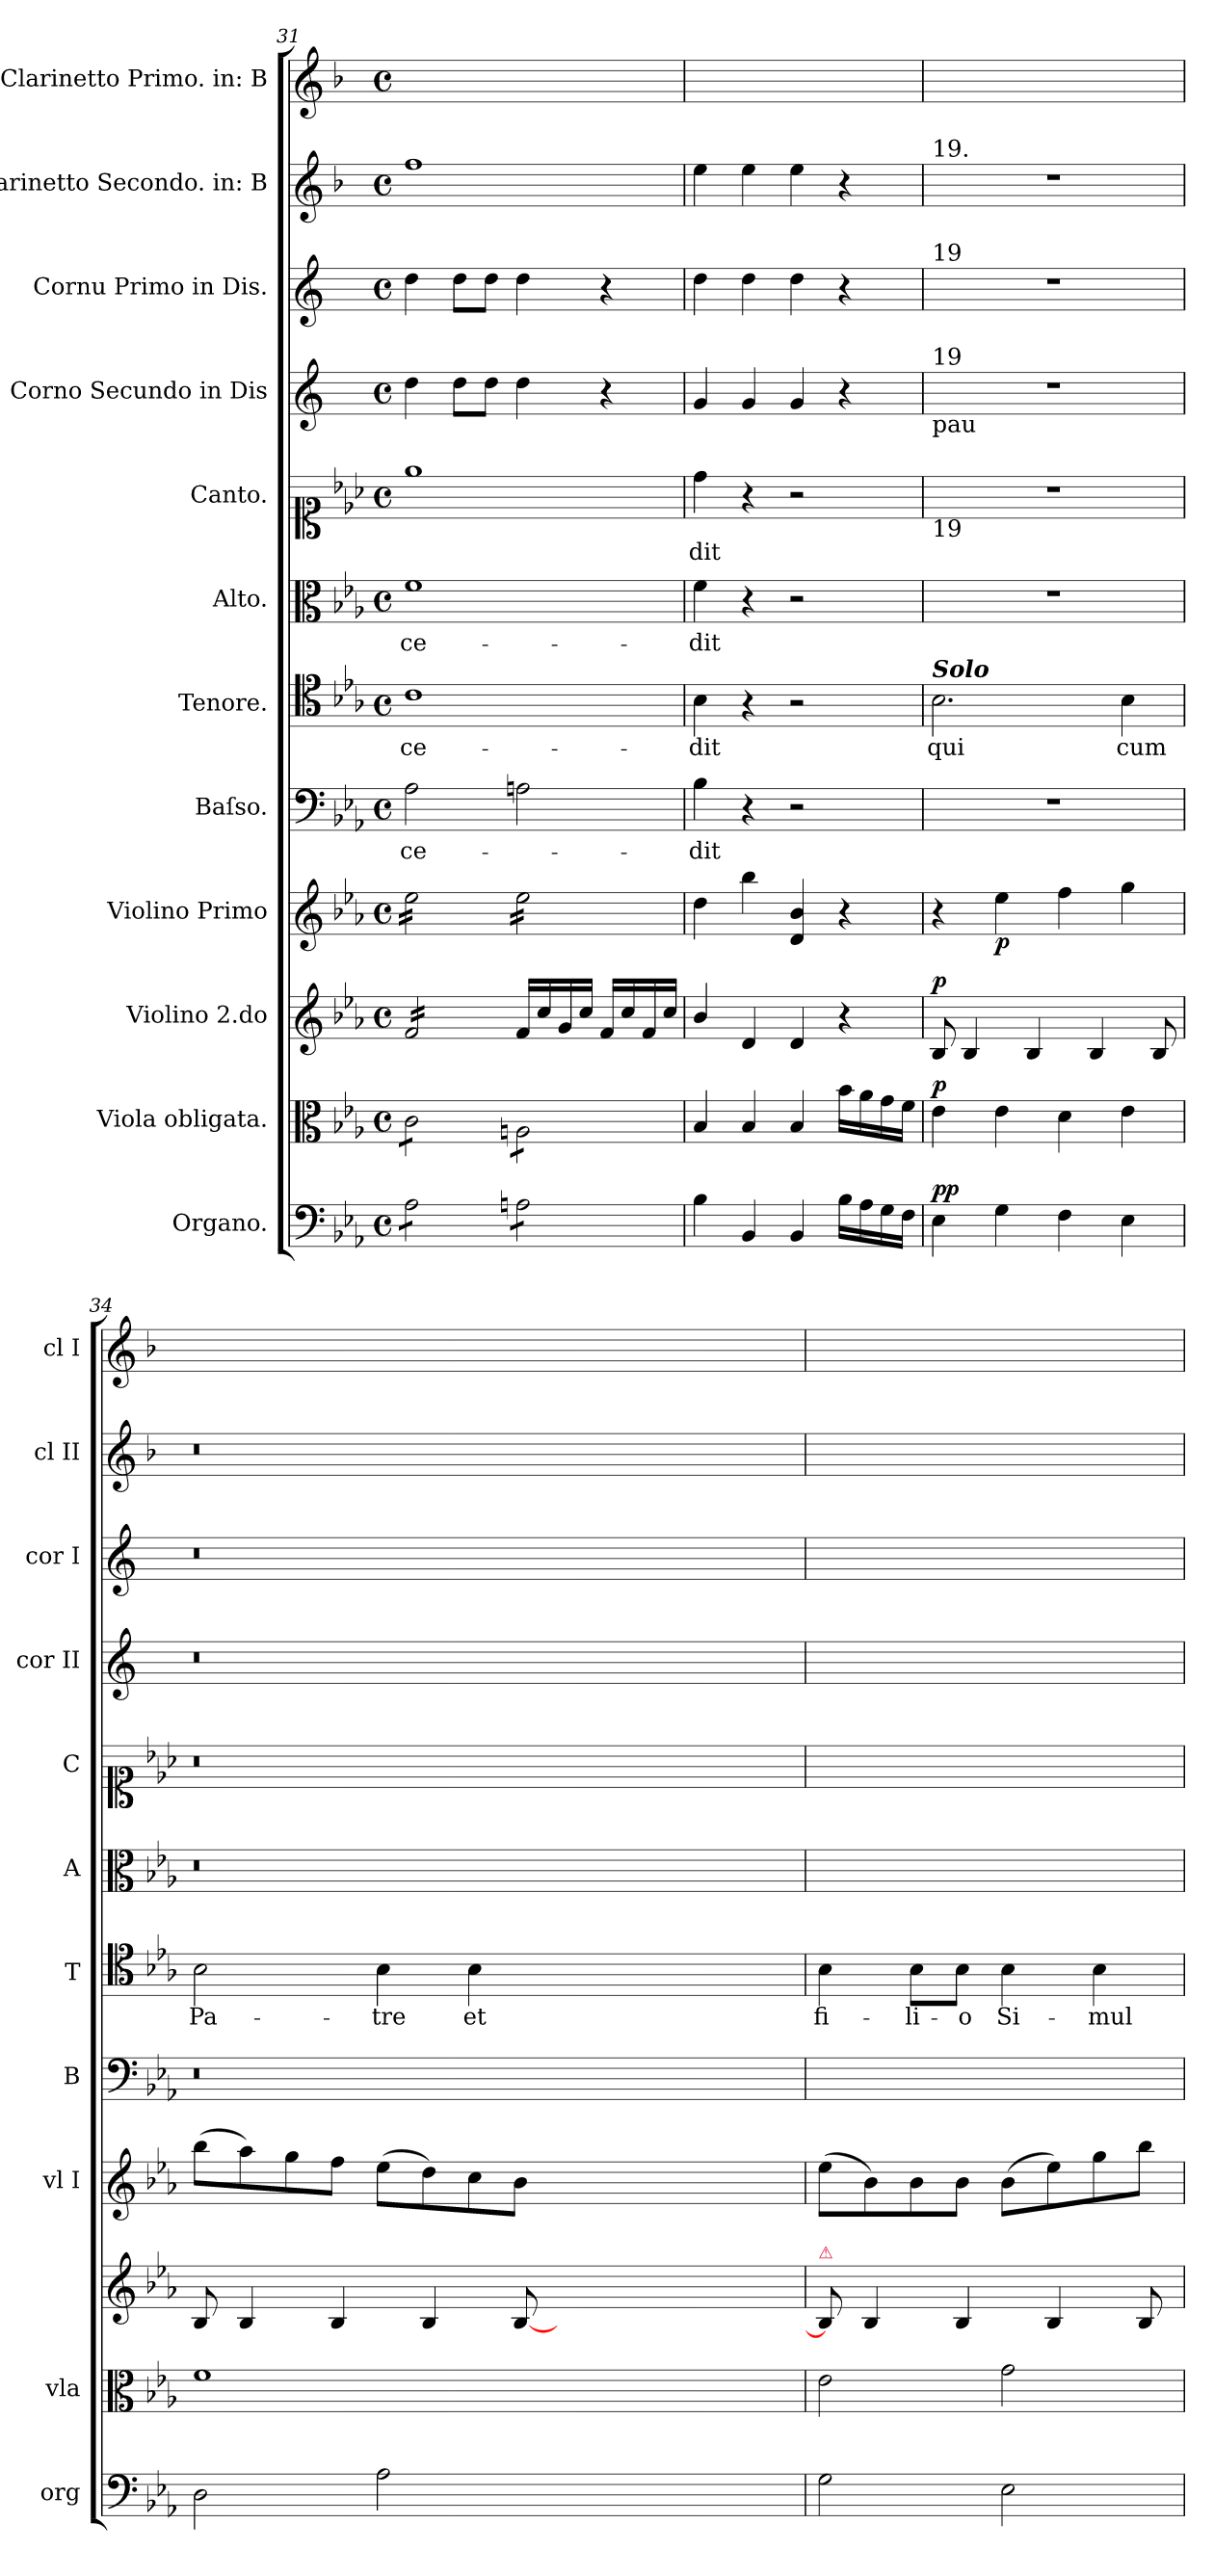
**kern	**dynam	**kern	**dynam	**kern	**dynam	**kern	**dynam	**kern	**text	**kern	**text	**kern	**text	**kern	**text	**kern	**kern	**kern	**kern
*part12	*part12	*part11	*part11	*part10	*part10	*part9	*part9	*part8	*part8	*part7	*part7	*part6	*part6	*part5	*part5	*part4	*part3	*part2	*part1
*staff12	*staff12	*staff11	*staff11	*staff10	*staff10	*staff9	*staff9	*staff8	*staff8	*staff7	*staff7	*staff6	*staff6	*staff5	*staff5	*staff4	*staff3	*staff2	*staff1
*I"Organo.	*	*I"Viola obligata.	*	*I"Violino 2.do	*	*I"Violino Primo	*	*I"Baſso.	*	*I"Tenore.	*	*I"Alto.	*	*I"Canto.	*	*I"Corno Secundo in Dis	*I"Cornu Primo in Dis.	*I"Clarinetto Secondo. in: B	*I"Clarinetto Primo. in: B
*I'org	*	*I'vla	*	*	*	*I'vl I	*	*I'B	*	*I'T	*	*I'A	*	*I'C	*	*I'cor II	*I'cor I	*I'cl II	*I'cl I
*clefF4	*	*clefC3	*	*clefG2	*	*clefG2	*	*clefF4	*	*clefC4	*	*clefC3	*	*clefC1	*	*clefG2	*clefG2	*clefG2	*clefG2
*	*	*	*	*	*	*	*	*	*	*	*	*	*	*	*	*ITrd5c9	*ITrd5c9	*ITrd1c2	*ITrd1c2
*k[b-e-a-]	*	*k[b-e-a-]	*	*k[b-e-a-]	*	*k[b-e-a-]	*	*k[b-e-a-]	*	*k[b-e-a-]	*	*k[b-e-a-]	*	*k[b-e-a-]	*	*k[b-e-a-]	*k[b-e-a-]	*k[b-e-a-]	*k[b-e-a-]
*E-:	*	*E-:	*	*E-:	*	*E-:	*	*E-:	*	*E-:	*	*E-:	*	*E-:	*	*E-:	*E-:	*E-:	*E-:
*M4/4	*	*M4/4	*	*M4/4	*	*M4/4	*	*M4/4	*	*M4/4	*	*M4/4	*	*M4/4	*	*M4/4	*M4/4	*M4/4	*M4/4
*met(c)	*	*met(c)	*	*met(c)	*	*met(c)	*	*met(c)	*	*met(c)	*	*met(c)	*	*met(c)	*	*met(c)	*met(c)	*met(c)	*met(c)
=31	=31	=31	=31	=31	=31	=31	=31	=31	=31	=31	=31	=31	=31	=31	=31	=31	=31	=31	=31
*tremolo	*	*	*	*	*	*	*	*	*	*	*	*	*	*	*	*	*	*	*
*	*	*tremolo	*	*	*	*	*	*	*	*	*	*	*	*	*	*	*	*	*
*	*	*	*	*tremolo	*	*	*	*	*	*	*	*	*	*	*	*	*	*	*
*	*	*	*	*	*	*tremolo	*	*	*	*	*	*	*	*	*	*	*	*	*
8A-\L	.	8c\L	.	16f/LL	.	16ee-\LL	.	2A-\	-ce-	1c	-ce-	1f	-ce-	1ee-	.	4f\	4f\	1ee-	1ryy
.	.	.	.	16f/	.	16ee-\	.	.	.	.	.	.	.	.	.	.	.	.	.
8A-\	.	8c\	.	16f/	.	16ee-\	.	.	.	.	.	.	.	.	.	.	.	.	.
.	.	.	.	16f/	.	16ee-\	.	.	.	.	.	.	.	.	.	.	.	.	.
8A-\	.	8c\	.	16f/	.	16ee-\	.	.	.	.	.	.	.	.	.	8f\L	8f\L	.	.
.	.	.	.	16f/	.	16ee-\	.	.	.	.	.	.	.	.	.	.	.	.	.
8A-\J	.	8c\J	.	16f/	.	16ee-\	.	.	.	.	.	.	.	.	.	8f\J	8f\J	.	.
.	.	.	.	16f/JJ	.	16ee-\JJ	.	.	.	.	.	.	.	.	.	.	.	.	.
*	*	*	*	*Xtremolo	*	*	*	*	*	*	*	*	*	*	*	*	*	*	*
8An\L	.	8An\L	.	16f/LL	.	16ee-\LL	.	2An\	.	.	.	.	.	.	.	4f\	4f\	.	.
.	.	.	.	16cc/	.	16ee-\	.	.	.	.	.	.	.	.	.	.	.	.	.
8An\	.	8An\	.	16g/	.	16ee-\	.	.	.	.	.	.	.	.	.	.	.	.	.
.	.	.	.	16cc/JJ	.	16ee-\	.	.	.	.	.	.	.	.	.	.	.	.	.
8An\	.	8An\	.	16f/LL	.	16ee-\	.	.	.	.	.	.	.	.	.	4r	4r	.	.
.	.	.	.	16cc/	.	16ee-\	.	.	.	.	.	.	.	.	.	.	.	.	.
8An\J	.	8An\J	.	16f/	.	16ee-\	.	.	.	.	.	.	.	.	.	.	.	.	.
*	*	*Xtremolo	*	*	*	*	*	*	*	*	*	*	*	*	*	*	*	*	*
*Xtremolo	*	*	*	*	*	*	*	*	*	*	*	*	*	*	*	*	*	*	*
.	.	.	.	16cc/JJ	.	16ee-\JJ	.	.	.	.	.	.	.	.	.	.	.	.	.
*	*	*	*	*	*	*Xtremolo	*	*	*	*	*	*	*	*	*	*	*	*	*
=32	=32	=32	=32	=32	=32	=32	=32	=32	=32	=32	=32	=32	=32	=32	=32	=32	=32	=32	=32
4B-\	.	4B-/	.	4b-/	.	4dd\	.	4B-\	-dit	4B-\	-dit	4f\	-dit	4dd\	-dit	4B-/	4f\	4dd\	1ryy
4BB-/	.	4B-/	.	4d/	.	4bb-\	.	4r	.	4r	.	4r	.	4r	.	4B-/	4f\	4dd\	.
4BB-/	.	4B-/	.	4d/	.	4d/ 4b-/	.	2r	.	2r	.	2r	.	2r	.	4B-/	4f\	4dd\	.
16B-\LL	.	16b-\LL	.	4r	.	4r	.	.	.	.	.	.	.	.	.	4r	4r	4r	.
16A-\	.	16a-\	.	.	.	.	.	.	.	.	.	.	.	.	.	.	.	.	.
16G\	.	16g\	.	.	.	.	.	.	.	.	.	.	.	.	.	.	.	.	.
16F\JJ	.	16f\JJ	.	.	.	.	.	.	.	.	.	.	.	.	.	.	.	.	.
=33	=33	=33	=33	=33	=33	=33	=33	=33	=33	=33	=33	=33	=33	=33	=33	=33	=33	=33	=33
!	!	!	!	!	!	!	!	!	!	!	!	!	!	!	!	!	!	!LO:TX:a:t=19.	!
!	!	!	!	!	!	!	!	!	!	!	!	!	!	!	!	!	!LO:TX:a:t=19	!	!
!	!	!	!	!	!	!	!	!	!	!	!	!	!	!	!	!LO:TX:b:t=pau	!	!	!
!	!	!	!	!	!	!	!	!	!	!	!	!	!	!	!	!LO:TX:a:t=19	!	!	!
!	!	!	!	!	!	!	!	!	!	!	!	!	!	!LO:TX:b:t=19	!	!	!	!	!
!	!	!	!	!	!	!	!	!	!	!LO:TX:a:Bi:t=Solo	!	!	!	!	!	!	!	!	!
!	!LO:DY:a	!	!LO:DY:a	!	!LO:DY:a	!	!	!	!	!	!	!	!	!	!	!	!	!	!
4E-\	pp	4e-\	p	8B-/	p	4r	.	1r	.	2.B-\	qui	1r	.	1r	.	1r	1r	1r	1ryy
.	.	.	.	4B-/	.	.	.	.	.	.	.	.	.	.	.	.	.	.	.
4G\	.	4e-\	.	.	.	4ee-\	p	.	.	.	.	.	.	.	.	.	.	.	.
.	.	.	.	4B-/	.	.	.	.	.	.	.	.	.	.	.	.	.	.	.
4F\	.	4d\	.	.	.	4ff\	.	.	.	.	.	.	.	.	.	.	.	.	.
.	.	.	.	4B-/	.	.	.	.	.	.	.	.	.	.	.	.	.	.	.
4E-\	.	4e-\	.	.	.	4gg\	.	.	.	4B-\	cum	.	.	.	.	.	.	.	.
.	.	.	.	8B-/	.	.	.	.	.	.	.	.	.	.	.	.	.	.	.
=34	=34	=34	=34	=34	=34	=34	=34	=34	=34	=34	=34	=34	=34	=34	=34	=34	=34	=34	=34
2D\	.	1f	.	8B-/	.	(8bb-\L	.	0.r	.	2B-\	Pa-	0.r	.	0.r	.	0.r	0.r	0.r	1ryy
.	.	.	.	4B-/	.	8aa-\)	.	.	.	.	.	.	.	.	.	.	.	.	.
.	.	.	.	.	.	8gg\	.	.	.	.	.	.	.	.	.	.	.	.	.
.	.	.	.	4B-/	.	8ff\J	.	.	.	.	.	.	.	.	.	.	.	.	.
2A-\	.	.	.	.	.	(8ee-\L	.	.	.	4B-\	-tre	.	.	.	.	.	.	.	.
.	.	.	.	4B-/	.	8dd\)	.	.	.	.	.	.	.	.	.	.	.	.	.
.	.	.	.	.	.	8cc\	.	.	.	4B-\	et	.	.	.	.	.	.	.	.
.	.	.	.	[8B-/	.	8b-\J	.	.	.	.	.	.	.	.	.	.	.	.	.
0ryy	.	0ryy	.	0ryy	.	0ryy	.	.	.	0ryy	.	.	.	.	.	.	.	.	0ryy
=35	=35	=35	=35	=35	=35	=35	=35	=35	=35	=35	=35	=35	=35	=35	=35	=35	=35	=35	=35
!	!	!	!	!LO:TX:a:color=crimson:t=⚠	!	!	!	!	!	!	!	!	!	!	!	!	!	!	!
2G\	.	2e-\	.	8B-/]	.	(8ee-\L	.	1ryy	.	4B-\	fi-	1ryy	.	1ryy	.	1ryy	1ryy	1ryy	1ryy
.	.	.	.	4B-/	.	8b-\)	.	.	.	.	.	.	.	.	.	.	.	.	.
.	.	.	.	.	.	8b-\	.	.	.	8B-\L	-li-	.	.	.	.	.	.	.	.
.	.	.	.	4B-/	.	8b-\J	.	.	.	8B-\J	-o	.	.	.	.	.	.	.	.
2E-\	.	2g\	.	.	.	(8b-\L	.	.	.	4B-\	Si-	.	.	.	.	.	.	.	.
.	.	.	.	4B-/	.	8ee-\)	.	.	.	.	.	.	.	.	.	.	.	.	.
.	.	.	.	.	.	8gg\	.	.	.	4B-\	-mul	.	.	.	.	.	.	.	.
.	.	.	.	8B-/	.	8bb-\J	.	.	.	.	.	.	.	.	.	.	.	.	.
=	=	=	=	=	=	=	=	=	=	=	=	=	=	=	=	=	=	=	=
*-	*-	*-	*-	*-	*-	*-	*-	*-	*-	*-	*-	*-	*-	*-	*-	*-	*-	*-	*-
